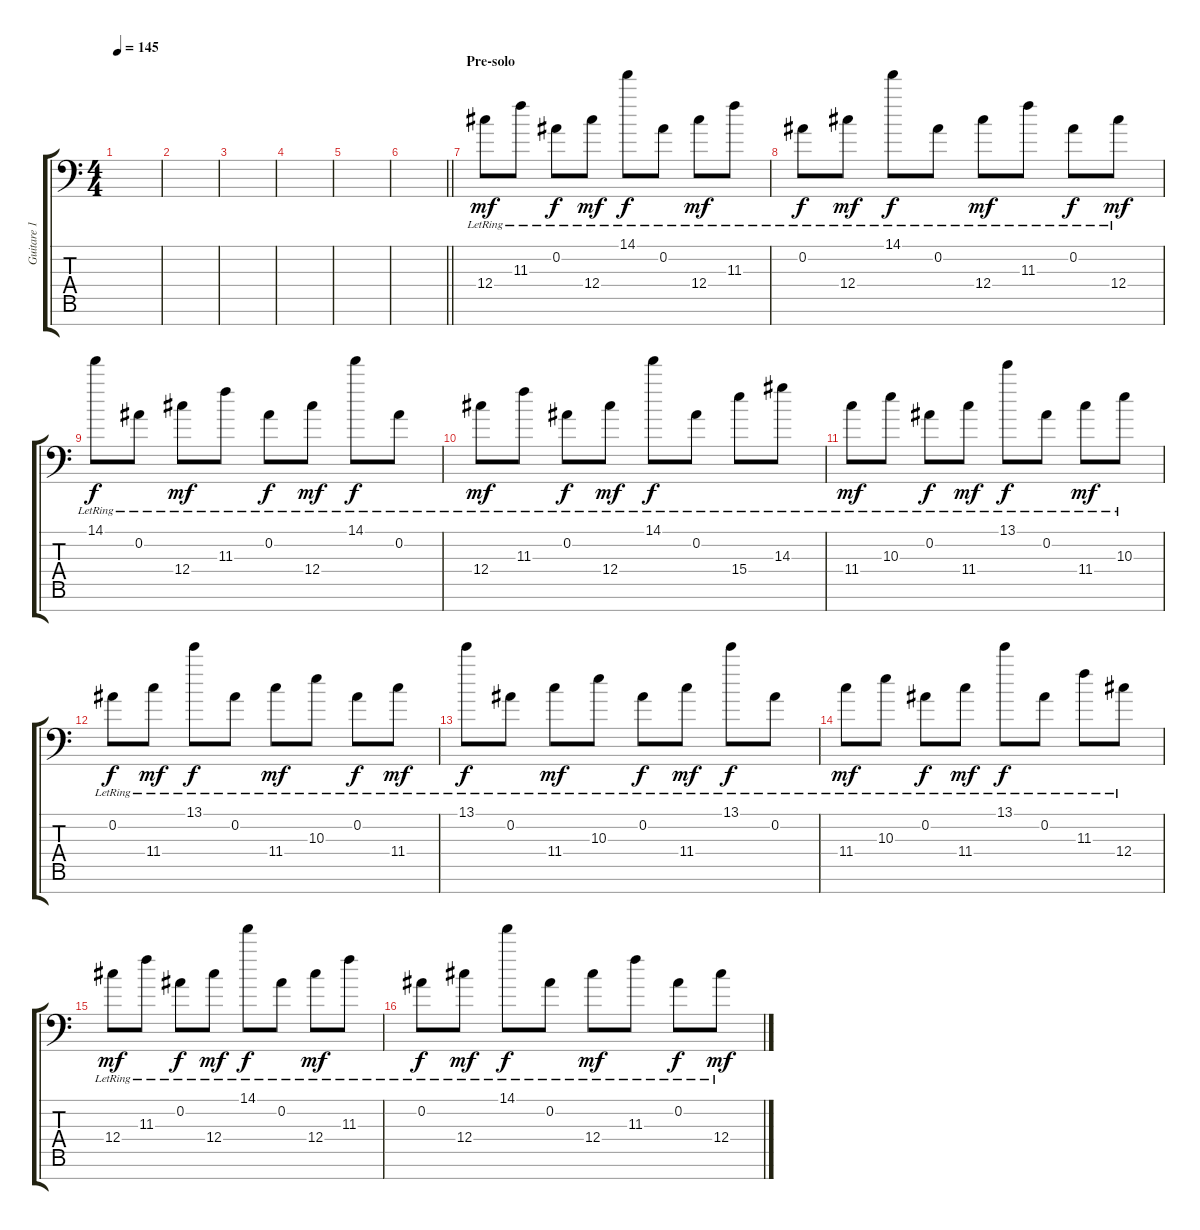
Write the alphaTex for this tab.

\track ("Guitare 1" "Guitare 1") {instrument electricguitarjazz}
\staff {score tabs}
\tuning (Eb4 Bb3 Gb3 Db3 Ab2 Db2 Bb1) {hide}
\ts (4 4)
\tempo 145
\clef f4
\ks c
|
|
|
|
|
\barLineRight lightlight
|
\section ("" "Pre-solo")
12.4{lr}.8{dy mf volume 16 balance 8 instrument electricguitarjazz} 11.3{lr}.8 0.2{lr}.8{dy f} 12.4{lr}.8{dy mf} 14.1{lr}.8{dy f} 0.2{lr}.8 12.4{lr}.8{dy mf} 11.3{lr}.8 |
0.2{lr}.8{dy f} 12.4{lr}.8{dy mf} 14.1{lr}.8{dy f} 0.2{lr}.8 12.4{lr}.8{dy mf} 11.3{lr}.8 0.2{lr}.8{dy f} 12.4{lr}.8{dy mf} |
14.1{lr}.8{dy f} 0.2{lr}.8 12.4{lr}.8{dy mf} 11.3{lr}.8 0.2{lr}.8{dy f} 12.4{lr}.8{dy mf} 14.1{lr}.8{dy f} 0.2{lr}.8 |
12.4{lr}.8{dy mf} 11.3{lr}.8 0.2{lr}.8{dy f} 12.4{lr}.8{dy mf} 14.1{lr}.8{dy f} 0.2{lr}.8 15.4{lr}.8 14.3{lr}.8 |
11.4{lr}.8{dy mf} 10.3{lr}.8 0.2{lr}.8{dy f} 11.4{lr}.8{dy mf} 13.1{lr}.8{dy f} 0.2{lr}.8 11.4{lr}.8{dy mf} 10.3{lr}.8 |
0.2{lr}.8{dy f} 11.4{lr}.8{dy mf} 13.1{lr}.8{dy f} 0.2{lr}.8 11.4{lr}.8{dy mf} 10.3{lr}.8 0.2{lr}.8{dy f} 11.4{lr}.8{dy mf} |
13.1{lr}.8{dy f} 0.2{lr}.8 11.4{lr}.8{dy mf} 10.3{lr}.8 0.2{lr}.8{dy f} 11.4{lr}.8{dy mf} 13.1{lr}.8{dy f} 0.2{lr}.8 |
11.4{lr}.8{dy mf} 10.3{lr}.8 0.2{lr}.8{dy f} 11.4{lr}.8{dy mf} 13.1{lr}.8{dy f} 0.2{lr}.8 11.3{lr}.8 12.4{lr}.8 |
12.4{lr}.8{dy mf} 11.3{lr}.8 0.2{lr}.8{dy f} 12.4{lr}.8{dy mf} 14.1{lr}.8{dy f} 0.2{lr}.8 12.4{lr}.8{dy mf} 11.3{lr}.8 |
0.2{lr}.8{dy f} 12.4{lr}.8{dy mf} 14.1{lr}.8{dy f} 0.2{lr}.8 12.4{lr}.8{dy mf} 11.3{lr}.8 0.2{lr}.8{dy f} 12.4{lr}.8{dy mf}
